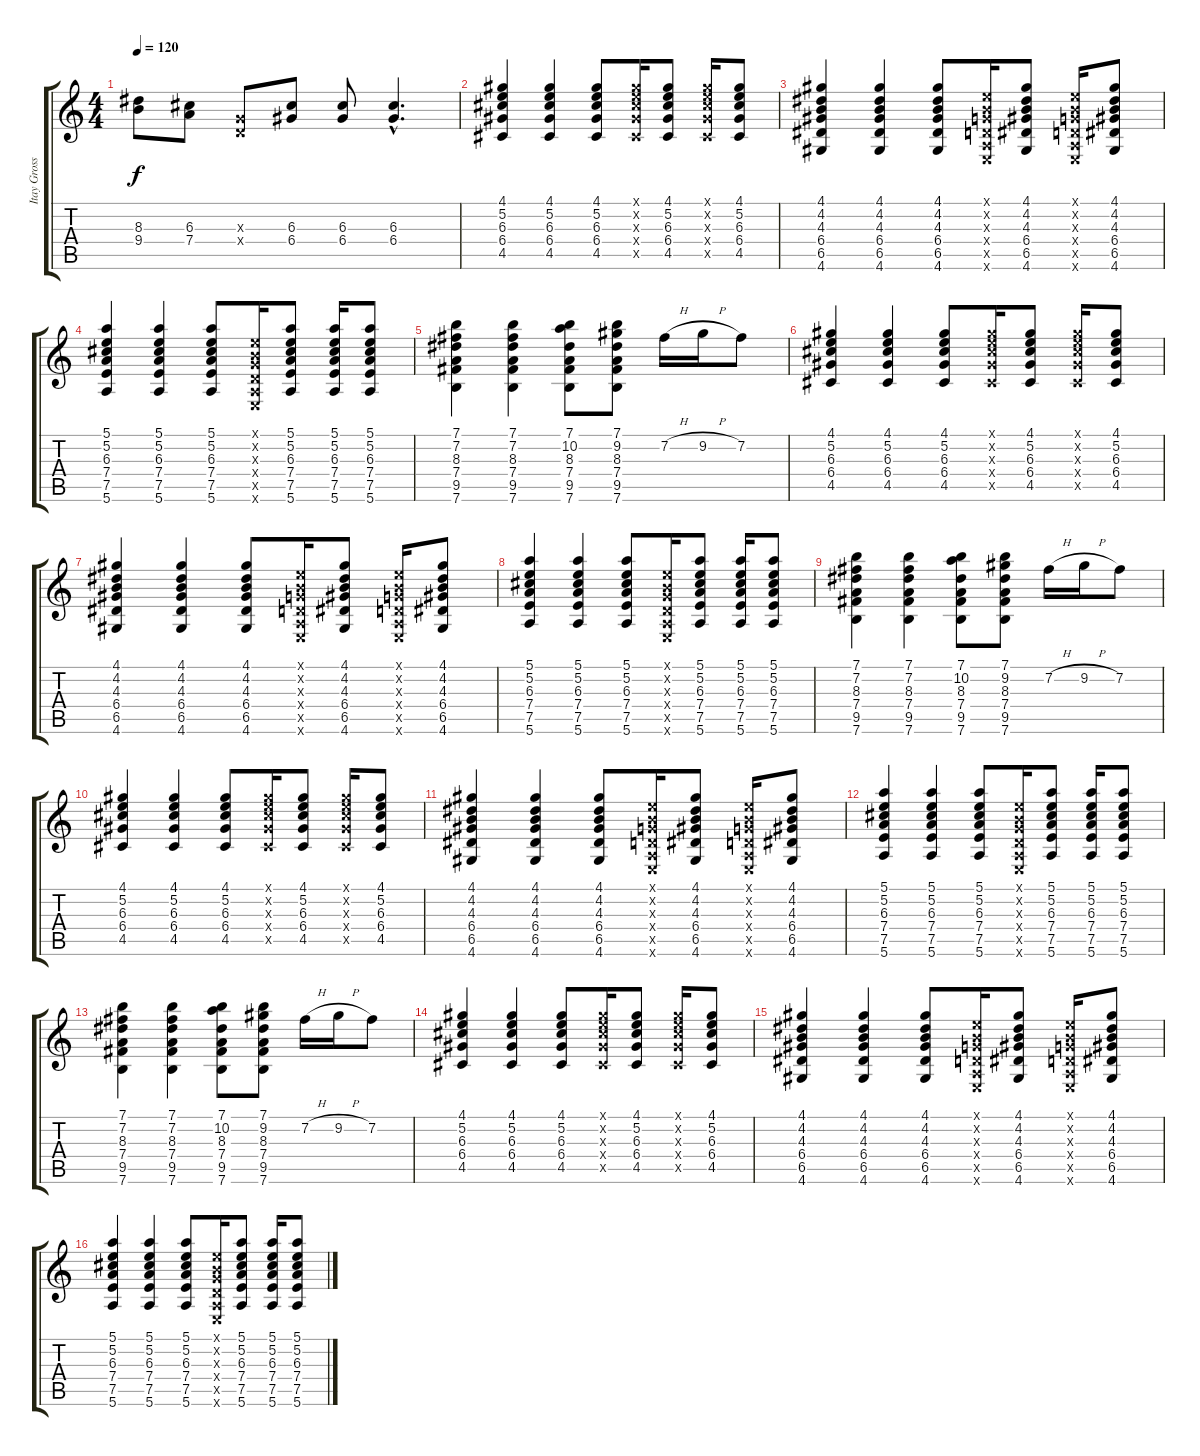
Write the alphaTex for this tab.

\track ("Itay Gross" "Itay Gross") {instrument overdrivenguitar}
\staff {score tabs}
\tuning (E4 B3 G3 D3 A2 E2) {hide}
\ts (4 4)
\tempo 120
\clef g2
\ks c
(8.3 9.4).8{dy f} (6.3 7.4).8 (0.3{x} 0.4{x}).8 (6.3 6.4).8 (6.3 6.4).8 (6.3{hac} 6.4{hac}).4{d} |
(4.1 5.2 6.3 6.4 4.5).4 (4.1 5.2 6.3 6.4 4.5).4 (4.1 5.2 6.3 6.4 4.5).8 (4.1{x} 5.2{x} 6.3{x} 6.4{x} 4.5{x}).16 (4.1 5.2 6.3 6.4 4.5).8 (4.1{x} 5.2{x} 6.3{x} 6.4{x} 4.5{x}).16 (4.1 5.2 6.3 6.4 4.5).8 |
(4.1 4.2 4.3 6.4 6.5 4.6).4 (4.1 4.2 4.3 6.4 6.5 4.6).4 (4.1 4.2 4.3 6.4 6.5 4.6).8 (0.1{x} 0.2{x} 0.3{x} 0.4{x} 0.5{x} 0.6{x}).16 (4.1 4.2 4.3 6.4 6.5 4.6).8 (0.1{x} 0.2{x} 0.3{x} 0.4{x} 0.5{x} 0.6{x}).16 (4.1 4.2 4.3 6.4 6.5 4.6).8 |
(5.1 5.2 6.3 7.4 7.5 5.6).4 (5.1 5.2 6.3 7.4 7.5 5.6).4 (5.1 5.2 6.3 7.4 7.5 5.6).8 (0.1{x} 0.2{x} 0.3{x} 0.4{x} 0.5{x} 0.6{x}).16 (5.1 5.2 6.3 7.4 7.5 5.6).8 (5.1 5.2 6.3 7.4 7.5 5.6).16 (5.1 5.2 6.3 7.4 7.5 5.6).8 |
(7.1 7.2 8.3 7.4 9.5 7.6).4 (7.1 7.2 8.3 7.4 9.5 7.6).4 (7.1 10.2 8.3 7.4 9.5 7.6).8 (7.1 9.2 8.3 7.4 9.5 7.6).8 7.2{h}.16 9.2{h}.16 7.2.8 |
(4.1 5.2 6.3 6.4 4.5).4 (4.1 5.2 6.3 6.4 4.5).4 (4.1 5.2 6.3 6.4 4.5).8 (4.1{x} 5.2{x} 6.3{x} 6.4{x} 4.5{x}).16 (4.1 5.2 6.3 6.4 4.5).8 (4.1{x} 5.2{x} 6.3{x} 6.4{x} 4.5{x}).16 (4.1 5.2 6.3 6.4 4.5).8 |
(4.1 4.2 4.3 6.4 6.5 4.6).4 (4.1 4.2 4.3 6.4 6.5 4.6).4 (4.1 4.2 4.3 6.4 6.5 4.6).8 (0.1{x} 0.2{x} 0.3{x} 0.4{x} 0.5{x} 0.6{x}).16 (4.1 4.2 4.3 6.4 6.5 4.6).8 (0.1{x} 0.2{x} 0.3{x} 0.4{x} 0.5{x} 0.6{x}).16 (4.1 4.2 4.3 6.4 6.5 4.6).8 |
(5.1 5.2 6.3 7.4 7.5 5.6).4 (5.1 5.2 6.3 7.4 7.5 5.6).4 (5.1 5.2 6.3 7.4 7.5 5.6).8 (0.1{x} 0.2{x} 0.3{x} 0.4{x} 0.5{x} 0.6{x}).16 (5.1 5.2 6.3 7.4 7.5 5.6).8 (5.1 5.2 6.3 7.4 7.5 5.6).16 (5.1 5.2 6.3 7.4 7.5 5.6).8 |
(7.1 7.2 8.3 7.4 9.5 7.6).4 (7.1 7.2 8.3 7.4 9.5 7.6).4 (7.1 10.2 8.3 7.4 9.5 7.6).8 (7.1 9.2 8.3 7.4 9.5 7.6).8 7.2{h}.16 9.2{h}.16 7.2.8 |
(4.1 5.2 6.3 6.4 4.5).4 (4.1 5.2 6.3 6.4 4.5).4 (4.1 5.2 6.3 6.4 4.5).8 (4.1{x} 5.2{x} 6.3{x} 6.4{x} 4.5{x}).16 (4.1 5.2 6.3 6.4 4.5).8 (4.1{x} 5.2{x} 6.3{x} 6.4{x} 4.5{x}).16 (4.1 5.2 6.3 6.4 4.5).8 |
(4.1 4.2 4.3 6.4 6.5 4.6).4 (4.1 4.2 4.3 6.4 6.5 4.6).4 (4.1 4.2 4.3 6.4 6.5 4.6).8 (0.1{x} 0.2{x} 0.3{x} 0.4{x} 0.5{x} 0.6{x}).16 (4.1 4.2 4.3 6.4 6.5 4.6).8 (0.1{x} 0.2{x} 0.3{x} 0.4{x} 0.5{x} 0.6{x}).16 (4.1 4.2 4.3 6.4 6.5 4.6).8 |
(5.1 5.2 6.3 7.4 7.5 5.6).4 (5.1 5.2 6.3 7.4 7.5 5.6).4 (5.1 5.2 6.3 7.4 7.5 5.6).8 (0.1{x} 0.2{x} 0.3{x} 0.4{x} 0.5{x} 0.6{x}).16 (5.1 5.2 6.3 7.4 7.5 5.6).8 (5.1 5.2 6.3 7.4 7.5 5.6).16 (5.1 5.2 6.3 7.4 7.5 5.6).8 |
(7.1 7.2 8.3 7.4 9.5 7.6).4 (7.1 7.2 8.3 7.4 9.5 7.6).4 (7.1 10.2 8.3 7.4 9.5 7.6).8 (7.1 9.2 8.3 7.4 9.5 7.6).8 7.2{h}.16 9.2{h}.16 7.2.8 |
(4.1 5.2 6.3 6.4 4.5).4 (4.1 5.2 6.3 6.4 4.5).4 (4.1 5.2 6.3 6.4 4.5).8 (4.1{x} 5.2{x} 6.3{x} 6.4{x} 4.5{x}).16 (4.1 5.2 6.3 6.4 4.5).8 (4.1{x} 5.2{x} 6.3{x} 6.4{x} 4.5{x}).16 (4.1 5.2 6.3 6.4 4.5).8 |
(4.1 4.2 4.3 6.4 6.5 4.6).4 (4.1 4.2 4.3 6.4 6.5 4.6).4 (4.1 4.2 4.3 6.4 6.5 4.6).8 (0.1{x} 0.2{x} 0.3{x} 0.4{x} 0.5{x} 0.6{x}).16 (4.1 4.2 4.3 6.4 6.5 4.6).8 (0.1{x} 0.2{x} 0.3{x} 0.4{x} 0.5{x} 0.6{x}).16 (4.1 4.2 4.3 6.4 6.5 4.6).8 |
(5.1 5.2 6.3 7.4 7.5 5.6).4 (5.1 5.2 6.3 7.4 7.5 5.6).4 (5.1 5.2 6.3 7.4 7.5 5.6).8 (0.1{x} 0.2{x} 0.3{x} 0.4{x} 0.5{x} 0.6{x}).16 (5.1 5.2 6.3 7.4 7.5 5.6).8 (5.1 5.2 6.3 7.4 7.5 5.6).16 (5.1 5.2 6.3 7.4 7.5 5.6).8
